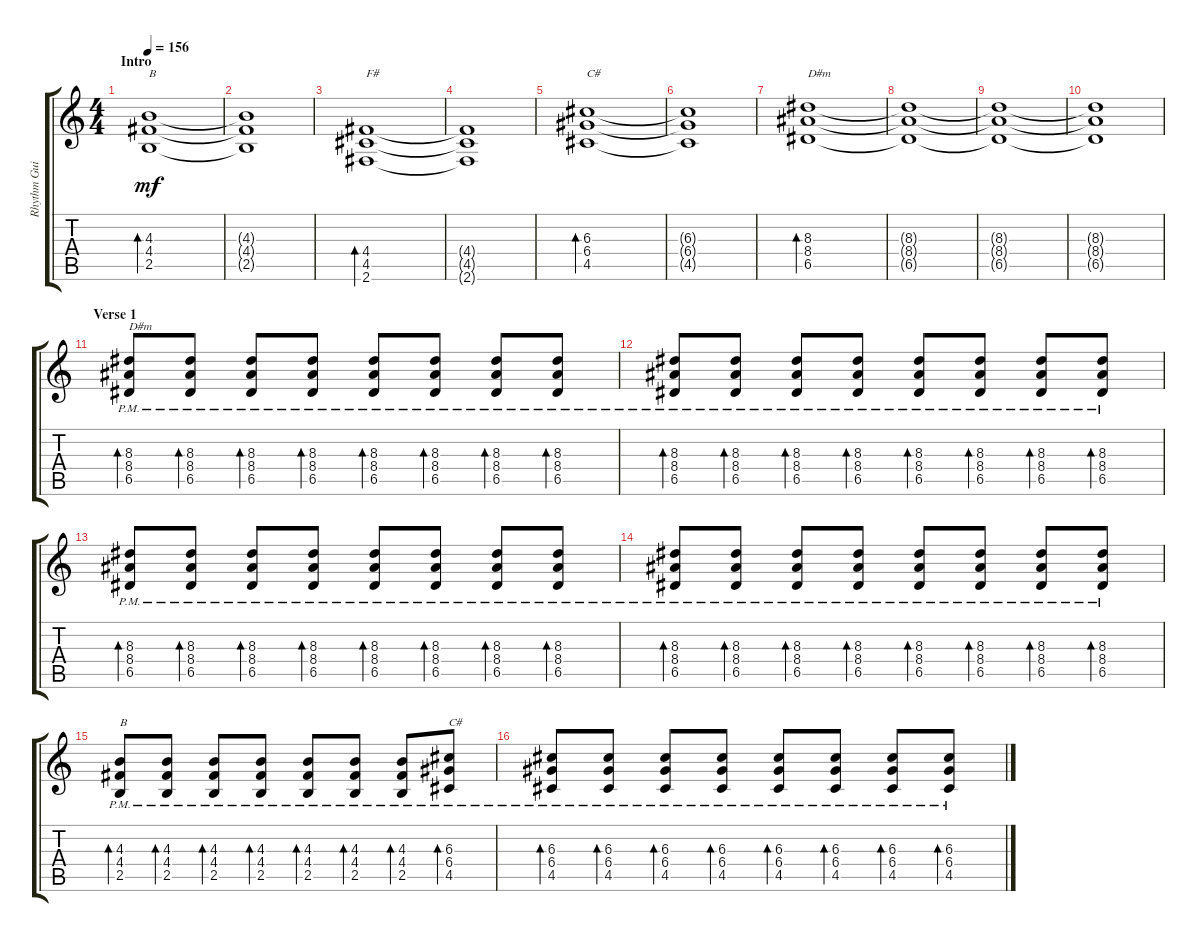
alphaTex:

\track ("Rhythm Guitar" "Rhythm Gui") {instrument overdrivenguitar}
\staff {score tabs}
\tuning (E4 B3 G3 D3 A2 E2) {hide}
\ts (4 4)
\section ("" "Intro")
\tempo 156
\clef g2
\ks c
(4.3 4.4 2.5).1{bd 30 txt "B" dy mf instrument overdrivenguitar} |
(4.3{t} 4.4{t} 2.5{t}).1 |
(4.4 4.5 2.6).1{bd 30 txt "F#"} |
(4.4{t} 4.5{t} 2.6{t}).1 |
(6.3 6.4 4.5).1{bd 30 txt "C#"} |
(6.3{t} 6.4{t} 4.5{t}).1 |
(8.3 8.4 6.5).1{bd 30 txt "D#m"} |
(8.3{t} 8.4{t} 6.5{t}).1 |
(8.3{t} 8.4{t} 6.5{t}).1 |
(8.3{t} 8.4{t} 6.5{t}).1 |
\section ("" "Verse 1")
(8.3{pm} 8.4{pm} 6.5{pm}).8{bd 30 txt "D#m"} (8.3{pm} 8.4{pm} 6.5{pm}).8{bd 30} (8.3{pm} 8.4{pm} 6.5{pm}).8{bd 30} (8.3{pm} 8.4{pm} 6.5{pm}).8{bd 30} (8.3{pm} 8.4{pm} 6.5{pm}).8{bd 30} (8.3{pm} 8.4{pm} 6.5{pm}).8{bd 30} (8.3{pm} 8.4{pm} 6.5{pm}).8{bd 30} (8.3{pm} 8.4{pm} 6.5{pm}).8{bd 30} |
(8.3{pm} 8.4{pm} 6.5{pm}).8{bd 30} (8.3{pm} 8.4{pm} 6.5{pm}).8{bd 30} (8.3{pm} 8.4{pm} 6.5{pm}).8{bd 30} (8.3{pm} 8.4{pm} 6.5{pm}).8{bd 30} (8.3{pm} 8.4{pm} 6.5{pm}).8{bd 30} (8.3{pm} 8.4{pm} 6.5{pm}).8{bd 30} (8.3{pm} 8.4{pm} 6.5{pm}).8{bd 30} (8.3{pm} 8.4{pm} 6.5{pm}).8{bd 30} |
(8.3{pm} 8.4{pm} 6.5{pm}).8{bd 30} (8.3{pm} 8.4{pm} 6.5{pm}).8{bd 30} (8.3{pm} 8.4{pm} 6.5{pm}).8{bd 30} (8.3{pm} 8.4{pm} 6.5{pm}).8{bd 30} (8.3{pm} 8.4{pm} 6.5{pm}).8{bd 30} (8.3{pm} 8.4{pm} 6.5{pm}).8{bd 30} (8.3{pm} 8.4{pm} 6.5{pm}).8{bd 30} (8.3{pm} 8.4{pm} 6.5{pm}).8{bd 30} |
(8.3{pm} 8.4{pm} 6.5{pm}).8{bd 30} (8.3{pm} 8.4{pm} 6.5{pm}).8{bd 30} (8.3{pm} 8.4{pm} 6.5{pm}).8{bd 30} (8.3{pm} 8.4{pm} 6.5{pm}).8{bd 30} (8.3{pm} 8.4{pm} 6.5{pm}).8{bd 30} (8.3{pm} 8.4{pm} 6.5{pm}).8{bd 30} (8.3{pm} 8.4{pm} 6.5{pm}).8{bd 30} (8.3{pm} 8.4{pm} 6.5{pm}).8{bd 30} |
(4.3{pm} 4.4{pm} 2.5{pm}).8{bd 30 txt "B"} (4.3{pm} 4.4{pm} 2.5{pm}).8{bd 30} (4.3{pm} 4.4{pm} 2.5{pm}).8{bd 30} (4.3{pm} 4.4{pm} 2.5{pm}).8{bd 30} (4.3{pm} 4.4{pm} 2.5{pm}).8{bd 30} (4.3{pm} 4.4{pm} 2.5{pm}).8{bd 30} (4.3{pm} 4.4{pm} 2.5{pm}).8{bd 30} (6.3{pm} 6.4{pm} 4.5{pm}).8{bd 30 txt "C#"} |
(6.3{pm} 6.4{pm} 4.5{pm}).8{bd 30} (6.3{pm} 6.4{pm} 4.5{pm}).8{bd 30} (6.3{pm} 6.4{pm} 4.5{pm}).8{bd 30} (6.3{pm} 6.4{pm} 4.5{pm}).8{bd 30} (6.3{pm} 6.4{pm} 4.5{pm}).8{bd 30} (6.3{pm} 6.4{pm} 4.5{pm}).8{bd 30} (6.3{pm} 6.4{pm} 4.5{pm}).8{bd 30} (6.3{pm} 6.4{pm} 4.5{pm}).8{bd 30}
